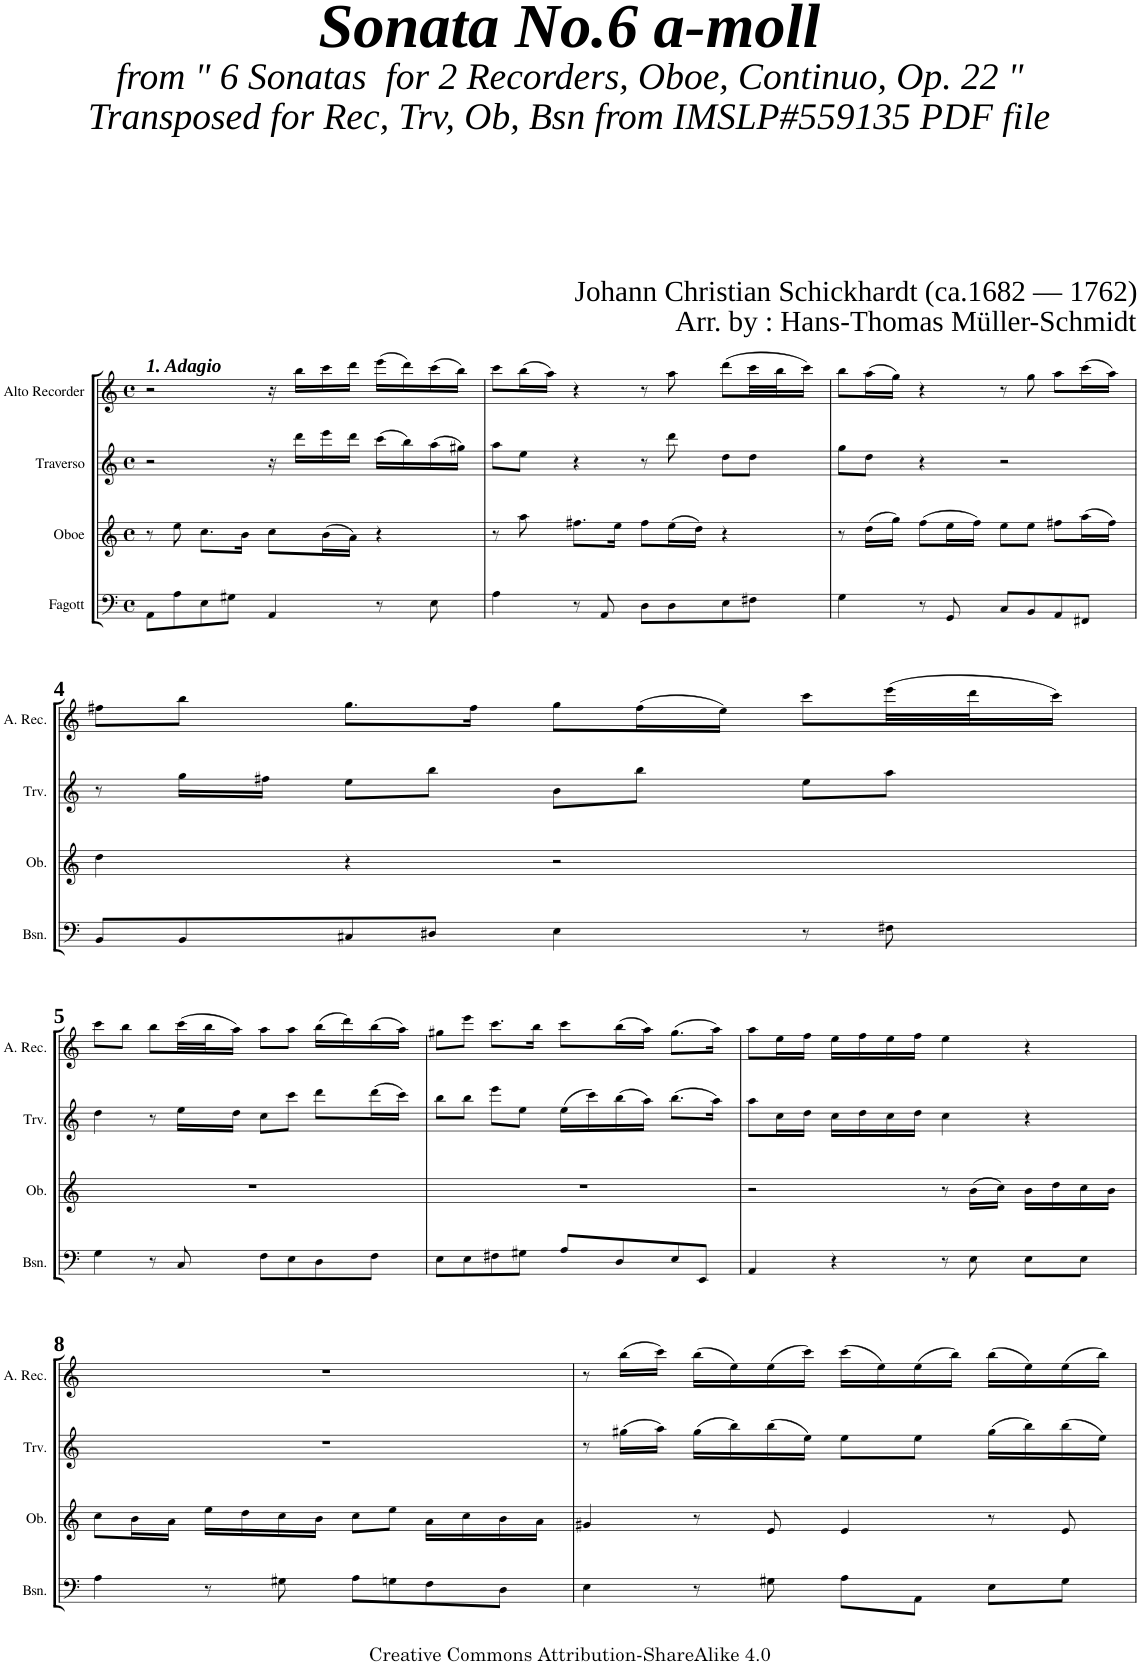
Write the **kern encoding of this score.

**kern	**kern	**kern	**kern
*part4	*part3	*part2	*part1
*staff4	*staff3	*staff2	*staff1
*I"Fagott	*I"Oboe	*I"Traverso	*I"Alto Recorder
*	*I'Ob.	*I'Trv.	*I'A. Rec.
*clefF4	*clefG2	*clefG2	*clefG2
*k[]	*k[]	*k[]	*k[]
*M4/4	*M4/4	*M4/4	*M4/4
*met(c)	*met(c)	*met(c)	*met(c)
=1	=1	=1	=1
!	!	!	!LO:TX:a:Bi:t=1. Adagio
8AA\L	8r	2r	2r
8A\	8ee\	.	.
8E\	8.cc\L	.	.
8G#X\J	.	.	.
.	16b\Jk	.	.
4AA/	8cc\L	16r	16r
.	.	16ddd\LL	16bb\LL
.	(16b\L	16eee\	16ccc\
.	16a\JJ)	16ddd\JJ	16ddd\JJ
8r	4r	(16ccc\LL	(16eee\LL
.	.	16bb\)	16ddd\)
8E\	.	(16aa\	(16ccc\
.	.	16gg#X\JJ)	16bb\JJ)
=2	=2	=2	=2
4A\	8r	8aa\L	8ccc\L
.	8aa\	8ee\J	(16bb\L
.	.	.	16aa\JJ)
8r	8.ff#X\L	4r	4r
8AA/	.	.	.
.	16ee\Jk	.	.
8D\L	8ff#\L	8r	8r
8D\	(16ee\L	8ddd\	8aa\
.	16dd\JJ)	.	.
8E\	4r	8dd\L	(8ddd\L
8F#X\J	.	8dd\J	32ccc\LL
.	.	.	32bb\J
.	.	.	16ccc\JJ)
=3	=3	=3	=3
4G\	8r	8gg\L	8bb\L
.	(16dd\LL	8dd\J	(16aa\L
.	16gg\JJ)	.	16gg\JJ)
8r	(8ff\L	4r	4r
8GG/	16ee\L	.	.
.	16ff\JJ)	.	.
8C/L	8ee\L	2r	8r
8BB/	8ee\J	.	8gg\
8AA/	8ff#X\L	.	8aa\L
8FF#X/J	(16aa\L	.	(16ccc\L
.	16ff#\JJ)	.	16aa\JJ)
!!LO:LB:g=z
=4	=4	=4	=4
8BB/L	4dd\	8r	8ff#X\L
8BB/	.	16gg\LL	8bb\J
.	.	16ff#X\JJ	.
8C#X/	4r	8ee\L	8.gg\L
8D#X/J	.	8bb\J	.
.	.	.	16ff#\Jk
4E\	2r	8b\L	8gg\L
.	.	8bb\J	(16ff#\L
.	.	.	16ee\JJ)
8r	.	8ee\L	8ccc\L
8F#X\	.	8aa\J	(32eee\LL
.	.	.	32ddd\J
.	.	.	16ccc\JJ)
!!LO:LB:g=z
=5	=5	=5	=5
4G\	1r	4dd\	8ccc\L
.	.	.	8bb\J
8r	.	8r	8bb\L
8C/	.	16ee\LL	(32ccc\LL
.	.	.	32bb\J
.	.	16dd\JJ	16aa\JJ)
8F\L	.	8cc\L	8aa\L
8E\	.	8ccc\J	8aa\J
8D\	.	8ddd\L	(16bb\LL
.	.	.	16ddd\)
8F\J	.	(16ddd\L	(16bb\
.	.	16ccc\JJ)	16aa\JJ)
=6	=6	=6	=6
8E\L	1r	8bb\L	8gg#X\L
8E\	.	8bb\J	8eee\J
8F#X\	.	8eee\L	8.ccc\L
8G#X\J	.	8ee\J	.
.	.	.	16bb\Jk
8A/L	.	(16ee\LL	8ccc\L
.	.	16ccc\)	.
8D/	.	(16bb\	(16bb\L
.	.	16aa\JJ)	16aa\JJ)
8E/	.	(8.bb\L	(8.gg#\L
8EE/J	.	.	.
.	.	16aa\Jk)	16aa\Jk)
=7	=7	=7	=7
4AA/	2r	8aa\L	8aa\L
.	.	16cc\L	16ee\L
.	.	16dd\JJ	16ff\JJ
4r	.	16cc\LL	16ee\LL
.	.	16dd\	16ff\
.	.	16cc\	16ee\
.	.	16dd\JJ	16ff\JJ
8r	8r	4cc\	4ee\
8E\	(16b\LL	.	.
.	16cc\JJ)	.	.
8E\L	16b\LL	4r	4r
.	16dd\	.	.
8E\J	16cc\	.	.
.	16b\JJ	.	.
!!LO:LB:g=z
=8	=8	=8	=8
4A\	8cc\L	1r	1r
.	16b\L	.	.
.	16a\JJ	.	.
8r	16ee\LL	.	.
.	16dd\	.	.
8G#X\	16cc\	.	.
.	16b\JJ	.	.
8A\L	8cc\L	.	.
8Gn\	8ee\J	.	.
8F\	16a\LL	.	.
.	16cc\	.	.
8D\J	16b\	.	.
.	16a\JJ	.	.
=9	=9	=9	=9
4E\	4g#X/	8r	8r
.	.	(16gg#X\LL	(16bb\LL
.	.	16aa\JJ)	16ccc\JJ)
8r	8r	(16gg#\LL	(16bb\LL
.	.	16bb\)	16ee\)
8G#X\	8e/	(16bb\	(16ee\
.	.	16ee\JJ)	16ccc\JJ)
8A\L	4e/	8ee\L	(16ccc\LL
.	.	.	16ee\)
8AA\J	.	8ee\J	(16ee\
.	.	.	16bb\JJ)
8E\L	8r	(16gg#\LL	(16bb\LL
.	.	16bb\)	16ee\)
8G#\J	8e/	(16bb\	(16ee\
.	.	16ee\JJ)	16bb\JJ)
=	=	=	=
*-	*-	*-	*-
